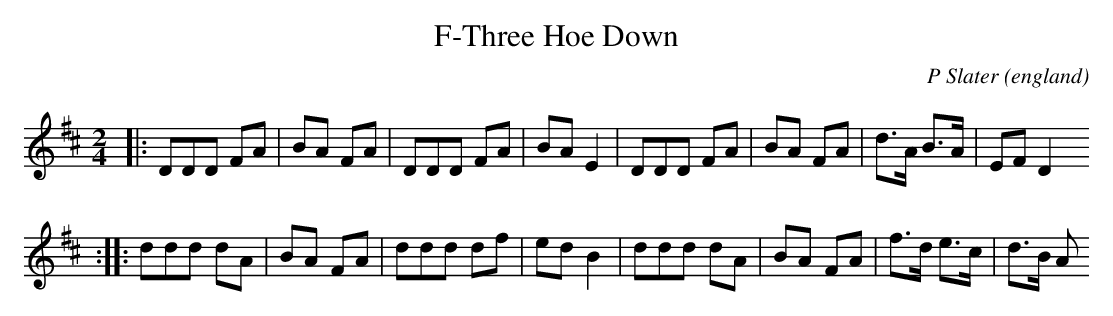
X:1
T:F-Three Hoe Down
O:england
M:2/4
L:1/8
C:P Slater
K:D
|: 3DDD FA | BA FA | 3DDD FA | BAE2 | 3DDD FA | BA FA | d>A B>A | EF D2
:|
|: 3ddd dA | BA FA | 3ddd df | ed B2 | 3ddd dA | BA FA | f>d e>c | d>B A
